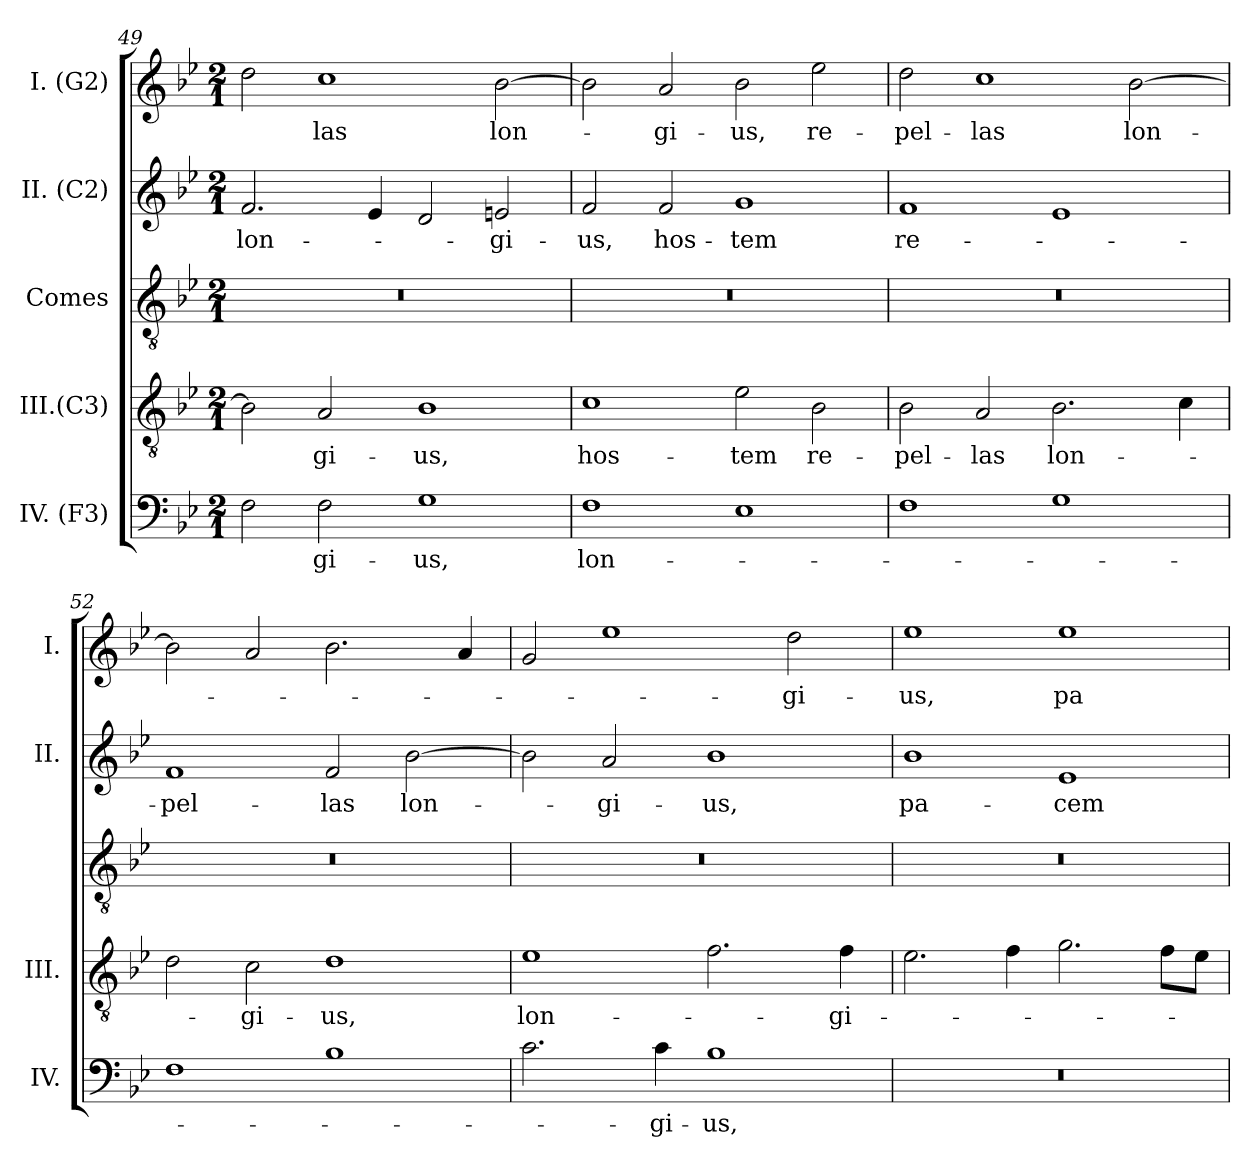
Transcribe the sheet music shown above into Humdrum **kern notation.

**kern	**text	**kern	**text	**kern	**kern	**text	**kern	**text
*part5	*part5	*part4	*part4	*part3	*part2	*part2	*part1	*part1
*staff5	*staff5	*staff4	*staff4	*staff3	*staff2	*staff2	*staff1	*staff1
*I"IV. (F3)	*	*I"III.(C3)	*	*I"Comes	*I"II. (C2)	*	*I"I. (G2)	*
*I'IV.	*	*I'III.	*	*	*I'II.	*	*I'I.	*
!!LO:LB:g=z
*clefF4	*	*clefGv2	*	*clefGv2	*clefG2	*	*clefG2	*
*	*	*ITrd7c12	*	*ITrd7c12	*ITrd7c12	*	*	*
*k[b-e-]	*	*k[b-e-]	*	*k[b-e-]	*k[b-e-]	*	*k[b-e-]	*
*B-:	*	*B-:	*	*B-:	*B-:	*	*B-:	*
*M2/1	*	*M2/1	*	*M2/1	*M2/1	*	*M2/1	*
=49	=49	=49	=49	=49	=49	=49	=49	=49
!	!	!	!	!LO:N:vis=1	!	!	!	!
!	!	!	!	!	!	!LO:LY:b:color=#000000	!	!
2Fi\	.	2BB-i\]	.	0r	2.Fi/	lon-	2ddi\	.
!	!LO:LY:b:color=#000000	!	!	!	!	!	!	!
!	!	!	!LO:LY:b:color=#000000	!	!	!	!	!
!	!	!	!	!	!	!	!	!LO:LY:b:color=#000000
2Fi\	-gi-	2AAi/	-gi-	.	.	.	1cci	-las
.	.	.	.	.	4E-i/	.	.	.
!	!LO:LY:b:color=#000000	!	!	!	!	!	!	!
!	!	!	!LO:LY:b:color=#000000	!	!	!	!	!
1Gi	-us,	1BB-i	-us,	.	2Di/	.	.	.
!	!	!	!	!	!	!LO:LY:b:color=#000000	!	!
!	!	!	!	!	!	!	!	!LO:LY:b:color=#000000
.	.	.	.	.	2Eni/	-gi-	[2b-i\	lon-
=50	=50	=50	=50	=50	=50	=50	=50	=50
!	!LO:LY:b:color=#000000	!	!	!	!	!	!	!
!	!	!	!LO:LY:b:color=#000000	!LO:N:vis=1	!	!	!	!
!	!	!	!	!	!	!LO:LY:b:color=#000000	!	!
1Fi	lon-	1Ci	hos-	0r	2Fi/	-us,	2b-i\]	.
!	!	!	!	!	!	!LO:LY:b:color=#000000	!	!
!	!	!	!	!	!	!	!	!LO:LY:b:color=#000000
.	.	.	.	.	2Fi/	hos-	2ai/	-gi-
!	!	!	!LO:LY:b:color=#000000	!	!	!	!	!
!	!	!	!	!	!	!LO:LY:b:color=#000000	!	!
!	!	!	!	!	!	!	!	!LO:LY:b:color=#000000
1E-i	.	2E-i\	-tem	.	1Gi	-tem	2b-i\	-us,
!	!	!	!LO:LY:b:color=#000000	!	!	!	!	!
!	!	!	!	!	!	!	!	!LO:LY:b:color=#000000
.	.	2BB-i\	re-	.	.	.	2ee-i\	re-
=51	=51	=51	=51	=51	=51	=51	=51	=51
!	!	!	!LO:LY:b:color=#000000	!LO:N:vis=1	!	!	!	!
!	!	!	!	!	!	!LO:LY:b:color=#000000	!	!
!	!	!	!	!	!	!	!	!LO:LY:b:color=#000000
1Fi	.	2BB-i\	-pel-	0r	1Fi	re-	2ddi\	-pel-
!	!	!	!LO:LY:b:color=#000000	!	!	!	!	!
!	!	!	!	!	!	!	!	!LO:LY:b:color=#000000
.	.	2AAi/	-las	.	.	.	1cci	-las
!	!	!	!LO:LY:b:color=#000000	!	!	!	!	!
1Gi	.	2.BB-i\	lon-	.	1E-i	.	.	.
!	!	!	!	!	!	!	!	!LO:LY:b:color=#000000
.	.	.	.	.	.	.	[2b-i\	lon-
.	.	4Ci\	.	.	.	.	.	.
=52	=52	=52	=52	=52	=52	=52	=52	=52
!	!	!	!	!LO:N:vis=1	!	!	!	!
!	!	!	!	!	!	!LO:LY:b:color=#000000	!	!
1Fi	.	2Di\	.	0r	1Fi	-pel-	2b-i\]	.
!	!	!	!LO:LY:b:color=#000000	!	!	!	!	!
.	.	2Ci\	-gi-	.	.	.	2ai/	.
!	!	!	!LO:LY:b:color=#000000	!	!	!	!	!
!	!	!	!	!	!	!LO:LY:b:color=#000000	!	!
1B-i	.	1Di	-us,	.	2Fi/	-las	2.b-i\	.
!	!	!	!	!	!	!LO:LY:b:color=#000000	!	!
.	.	.	.	.	[2B-i\	lon-	.	.
.	.	.	.	.	.	.	4ai/	.
!!LO:LB:g=z
=53	=53	=53	=53	=53	=53	=53	=53	=53
!	!	!	!LO:LY:b:color=#000000	!LO:N:vis=1	!	!	!	!
2.ci\	.	1E-i	lon-	0r	2B-i\]	.	2gi/	.
!	!	!	!	!	!	!LO:LY:b:color=#000000	!	!
.	.	.	.	.	2Ai/	-gi-	1ee-i	.
!	!LO:LY:b:color=#000000	!	!	!	!	!	!	!
4ci\	-gi-	.	.	.	.	.	.	.
!	!LO:LY:b:color=#000000	!	!	!	!	!	!	!
!	!	!	!	!	!	!LO:LY:b:color=#000000	!	!
1B-i	-us,	2.Fi\	.	.	1B-i	-us,	.	.
!	!	!	!	!	!	!	!	!LO:LY:b:color=#000000
.	.	.	.	.	.	.	2ddi\	-gi-
!	!	!	!LO:LY:b:color=#000000	!	!	!	!	!
.	.	4Fi\	-gi-	.	.	.	.	.
=54	=54	=54	=54	=54	=54	=54	=54	=54
!LO:N:vis=1	!	!	!	!LO:N:vis=1	!	!	!	!
!	!	!	!	!	!	!LO:LY:b:color=#000000	!	!
!	!	!	!	!	!	!	!	!LO:LY:b:color=#000000
0r	.	2.E-i\	.	0r	1B-i	pa-	1ee-i	-us,
.	.	4Fi\	.	.	.	.	.	.
!	!	!	!	!	!	!LO:LY:b:color=#000000	!	!
!	!	!	!	!	!	!	!	!LO:LY:b:color=#000000
.	.	2.Gi\	.	.	1E-i	-cem-	1ee-i	pa-
.	.	8Fi\L	.	.	.	.	.	.
.	.	8E-i\J	.	.	.	.	.	.
=	=	=	=	=	=	=	=	=
*-	*-	*-	*-	*-	*-	*-	*-	*-
